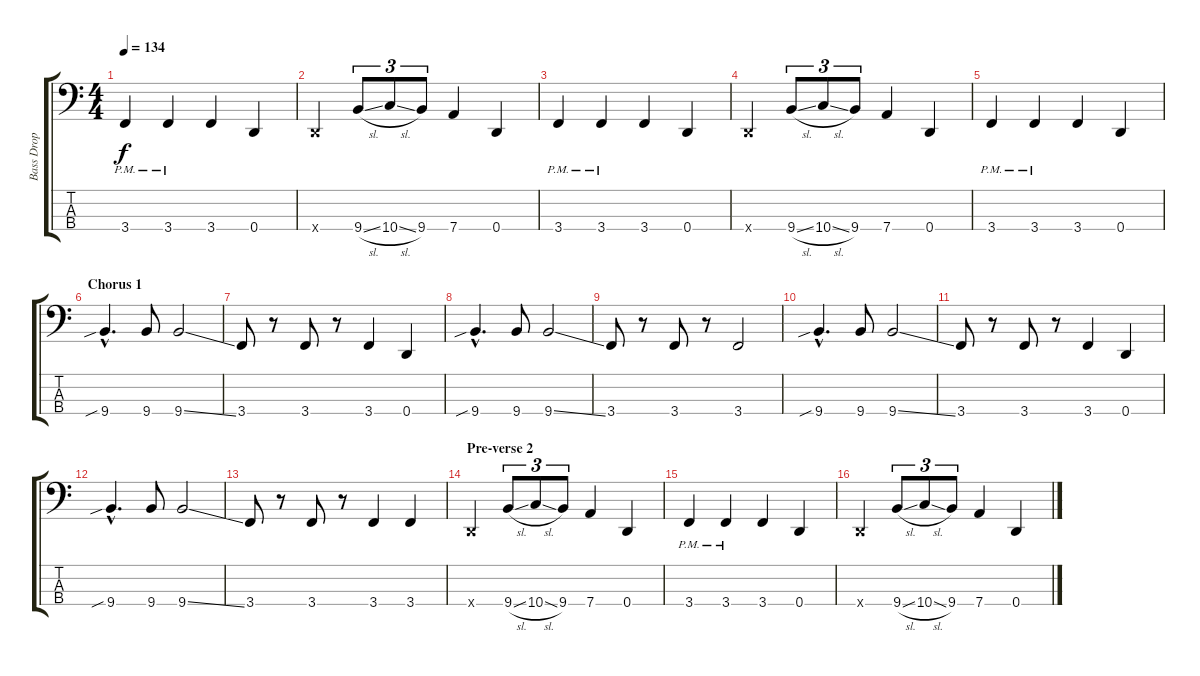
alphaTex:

\track ("Bass Drop D" "Bass Drop ") {instrument electricbasspick}
\staff {score tabs}
\tuning (G2 D2 A1 D1) {hide}
\ts (4 4)
\tempo 134
\clef f4
\ks c
3.4{pm}.4{dy f} 3.4{pm}.4 3.4.4 0.4.4 |
0.4{x}.4 9.4{sl}.8{tu (3 2)} 10.4{sl}.8{tu (3 2)} 9.4.8{tu (3 2)} 7.4.4 0.4.4 |
3.4{pm}.4 3.4{pm}.4 3.4.4 0.4.4 |
0.4{x}.4 9.4{sl}.8{tu (3 2)} 10.4{sl}.8{tu (3 2)} 9.4.8{tu (3 2)} 7.4.4 0.4.4 |
3.4{pm}.4 3.4{pm}.4 3.4.4 0.4.4 |
\section ("" "Chorus 1")
9.4{sib hac}.4{d} 9.4.8 9.4{ss}.2 |
3.4.8 r.8 3.4.8 r.8 3.4.4 0.4.4 |
9.4{sib hac}.4{d} 9.4.8 9.4{ss}.2 |
3.4.8 r.8 3.4.8 r.8 3.4.2 |
9.4{sib hac}.4{d} 9.4.8 9.4{ss}.2 |
3.4.8 r.8 3.4.8 r.8 3.4.4 0.4.4 |
9.4{sib hac}.4{d} 9.4.8 9.4{ss}.2 |
3.4.8 r.8 3.4.8 r.8 3.4.4 3.4.4 |
\section ("" "Pre-verse 2")
0.4{x}.4 9.4{sl}.8{tu (3 2)} 10.4{sl}.8{tu (3 2)} 9.4.8{tu (3 2)} 7.4.4 0.4.4 |
3.4{pm}.4 3.4{pm}.4 3.4.4 0.4.4 |
0.4{x}.4 9.4{sl}.8{tu (3 2)} 10.4{sl}.8{tu (3 2)} 9.4.8{tu (3 2)} 7.4.4 0.4.4
